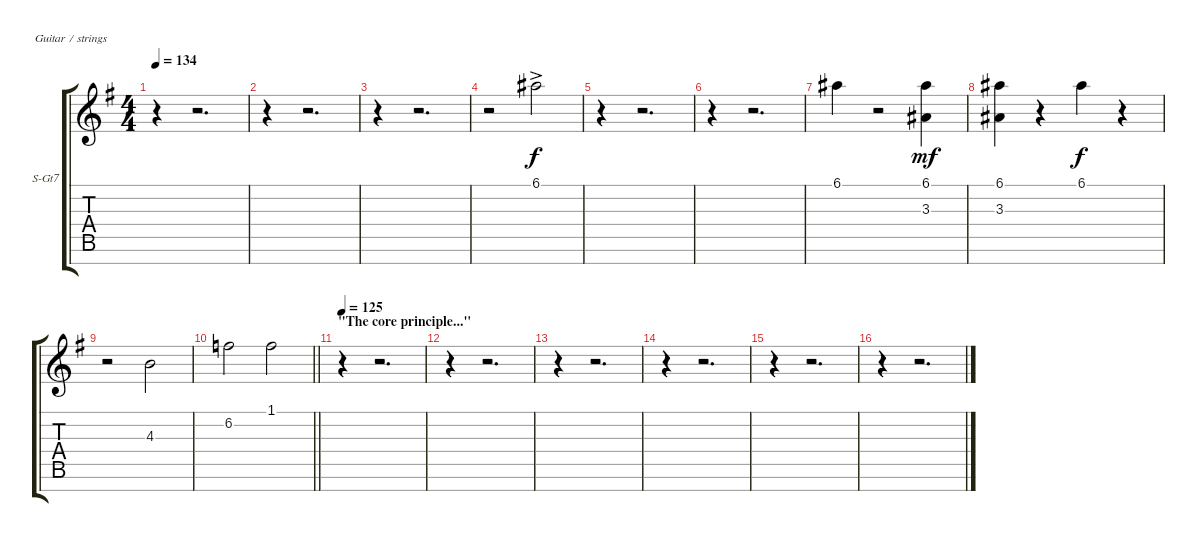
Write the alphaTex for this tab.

\bracketExtendMode groupsimilarinstruments
\firstSystemTrackNameOrientation horizontal
\otherSystemsTrackNameOrientation horizontal
\track ("Keyboard 4 - Brat/Shagrath" "S-Gt7") {instrument frenchhorn}
\staff {score tabs}
\tuning (E4 B3 G3 D3 A2 E2 B1)
\displaytranspose 12
\ts (4 4)
\tempo 134
\clef g2
\ks g
r.4{dy f} r.2{d} |
r.4 r.2{d} |
r.4 r.2{d} |
r.2 6.1{ac}.2 |
r.4 r.2{d} |
r.4 r.2{d} |
6.1.4 r.2 (6.1 3.3).4{dy mf} |
(6.1 3.3).4 r.4 6.1.4{dy f} r.4 |
r.2 4.3.2 |
\barLineRight lightlight
6.2.2 1.1.2 |
\section ("" "\"The core principle...\"")
\tempo 125
r.4 r.2{d} |
r.4 r.2{d} |
r.4 r.2{d} |
r.4 r.2{d} |
r.4 r.2{d} |
r.4 r.2{d}
